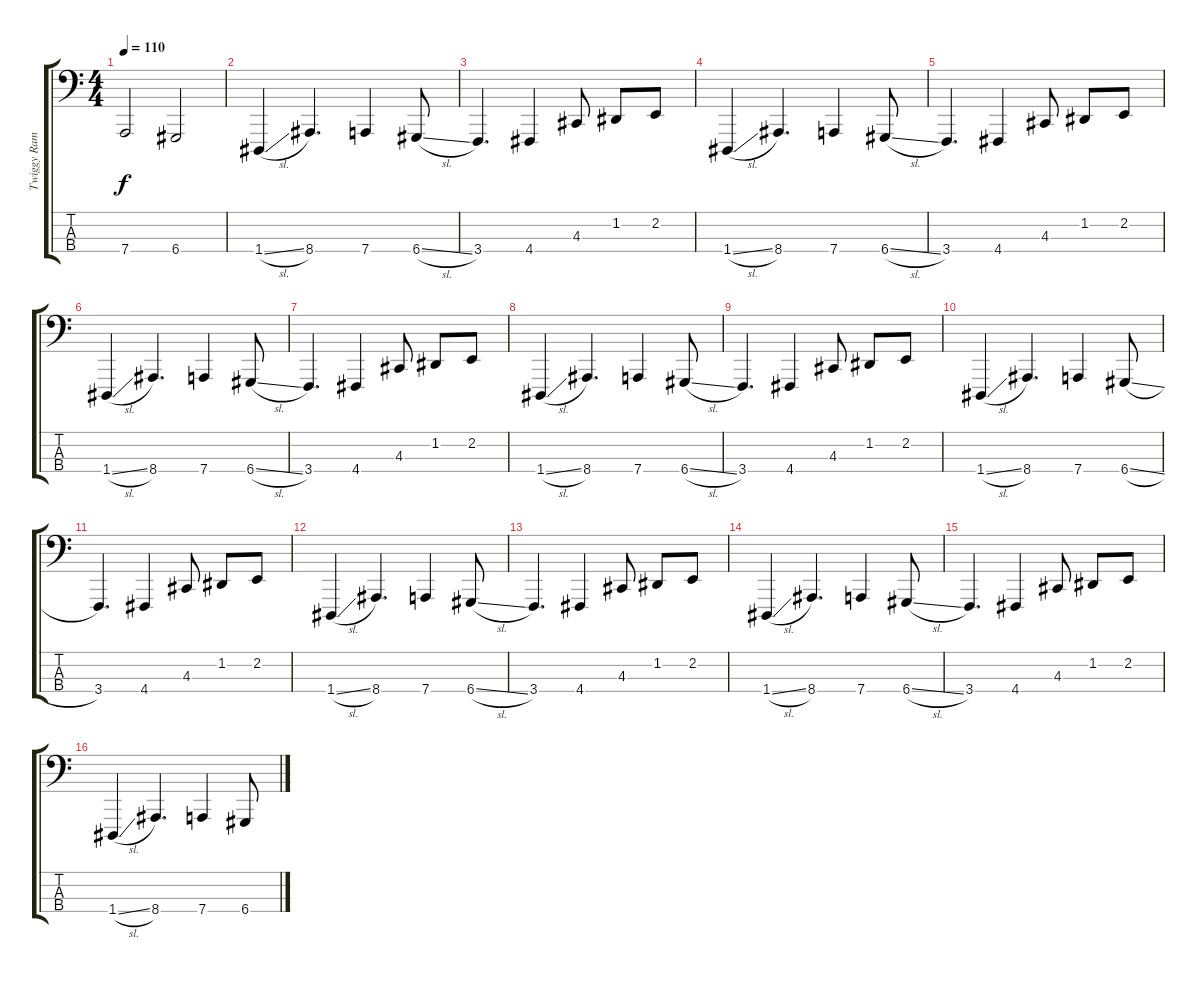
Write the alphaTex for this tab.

\track ("Twiggy Ramirez" "Twiggy Ram") {instrument pad3polysynth}
\staff {score tabs}
\tuning (G2 D2 A1 D1) {hide}
\ts (4 4)
\tempo 110
\clef f4
\ks c
7.4.2{dy f} 6.4.2 |
1.4{sl}.4 8.4.4{d} 7.4.4 6.4{sl}.8 |
3.4.4{d} 4.4.4 4.3.8 1.2.8 2.2.8 |
1.4{sl}.4 8.4.4{d} 7.4.4 6.4{sl}.8 |
3.4.4{d} 4.4.4 4.3.8 1.2.8 2.2.8 |
1.4{sl}.4 8.4.4{d} 7.4.4 6.4{sl}.8 |
3.4.4{d} 4.4.4 4.3.8 1.2.8 2.2.8 |
1.4{sl}.4 8.4.4{d} 7.4.4 6.4{sl}.8 |
3.4.4{d} 4.4.4 4.3.8 1.2.8 2.2.8 |
1.4{sl}.4 8.4.4{d} 7.4.4 6.4{sl}.8 |
3.4.4{d} 4.4.4 4.3.8 1.2.8 2.2.8 |
1.4{sl}.4 8.4.4{d} 7.4.4 6.4{sl}.8 |
3.4.4{d} 4.4.4 4.3.8 1.2.8 2.2.8 |
1.4{sl}.4 8.4.4{d} 7.4.4 6.4{sl}.8 |
3.4.4{d} 4.4.4 4.3.8 1.2.8 2.2.8 |
1.4{sl}.4 8.4.4{d} 7.4.4 6.4{sl}.8
